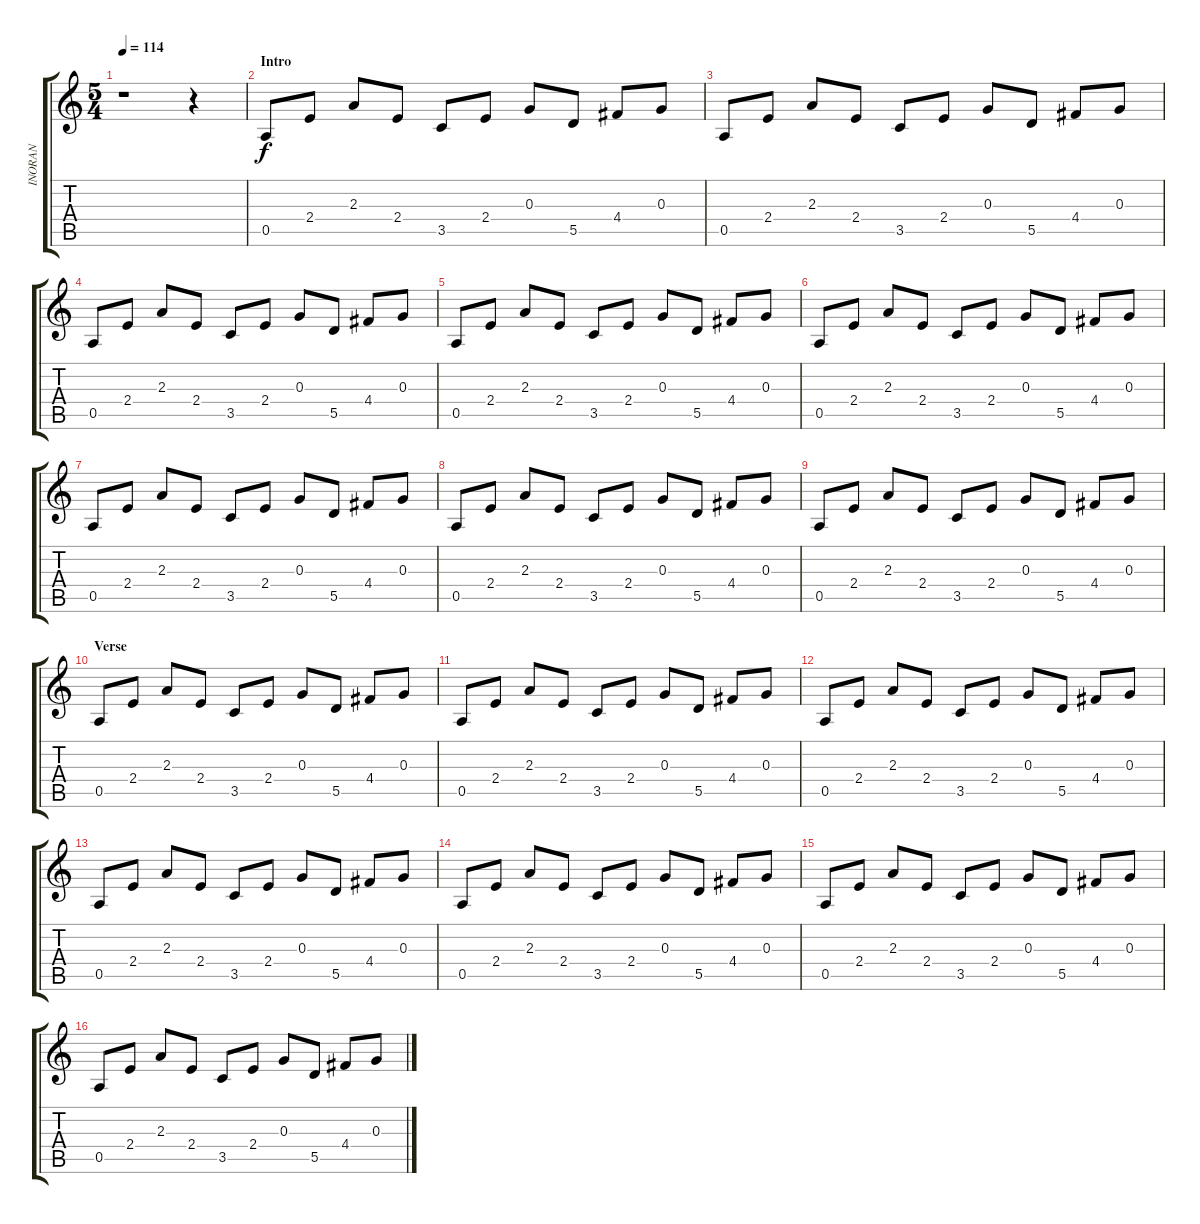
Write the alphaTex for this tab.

\track ("INORAN" "INORAN") {instrument electricguitarclean}
\staff {score tabs}
\tuning (E4 B3 G3 D3 A2 E2) {hide}
\ts (5 4)
\tempo 114
\clef g2
\ks c
r.1{dy f instrument electricguitarclean} r.4 |
\section ("" "Intro")
0.5.8 2.4.8 2.3.8 2.4.8 3.5.8 2.4.8 0.3.8 5.5.8 4.4.8 0.3.8 |
0.5.8 2.4.8 2.3.8 2.4.8 3.5.8 2.4.8 0.3.8 5.5.8 4.4.8 0.3.8 |
0.5.8 2.4.8 2.3.8 2.4.8 3.5.8 2.4.8 0.3.8 5.5.8 4.4.8 0.3.8 |
0.5.8 2.4.8 2.3.8 2.4.8 3.5.8 2.4.8 0.3.8 5.5.8 4.4.8 0.3.8 |
0.5.8 2.4.8 2.3.8 2.4.8 3.5.8 2.4.8 0.3.8 5.5.8 4.4.8 0.3.8 |
0.5.8 2.4.8 2.3.8 2.4.8 3.5.8 2.4.8 0.3.8 5.5.8 4.4.8 0.3.8 |
0.5.8 2.4.8 2.3.8 2.4.8 3.5.8 2.4.8 0.3.8 5.5.8 4.4.8 0.3.8 |
0.5.8 2.4.8 2.3.8 2.4.8 3.5.8 2.4.8 0.3.8 5.5.8 4.4.8 0.3.8 |
\section ("" "Verse")
0.5.8 2.4.8 2.3.8 2.4.8 3.5.8 2.4.8 0.3.8 5.5.8 4.4.8 0.3.8 |
0.5.8 2.4.8 2.3.8 2.4.8 3.5.8 2.4.8 0.3.8 5.5.8 4.4.8 0.3.8 |
0.5.8 2.4.8 2.3.8 2.4.8 3.5.8 2.4.8 0.3.8 5.5.8 4.4.8 0.3.8 |
0.5.8 2.4.8 2.3.8 2.4.8 3.5.8 2.4.8 0.3.8 5.5.8 4.4.8 0.3.8 |
0.5.8 2.4.8 2.3.8 2.4.8 3.5.8 2.4.8 0.3.8 5.5.8 4.4.8 0.3.8 |
0.5.8 2.4.8 2.3.8 2.4.8 3.5.8 2.4.8 0.3.8 5.5.8 4.4.8 0.3.8 |
0.5.8 2.4.8 2.3.8 2.4.8 3.5.8 2.4.8 0.3.8 5.5.8 4.4.8 0.3.8
